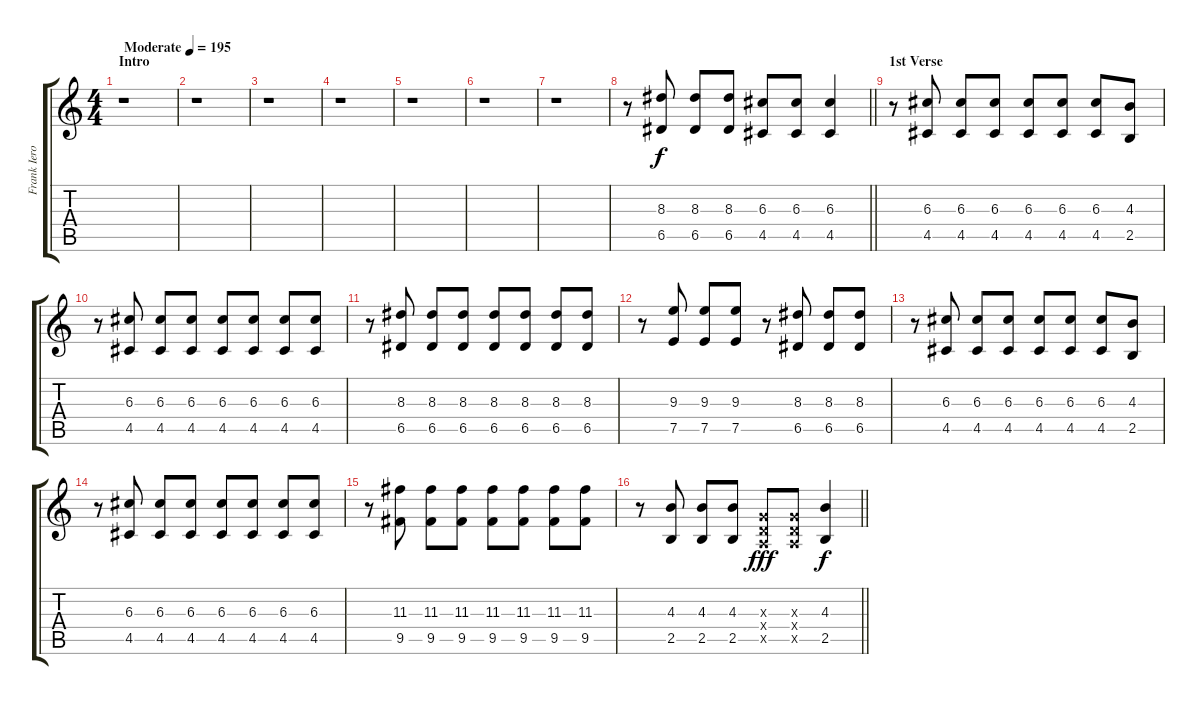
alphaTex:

\track ("Frank Iero" "Frank Iero") {instrument overdrivenguitar}
\staff {score tabs}
\tuning (E4 B3 G3 D3 A2 D2) {hide}
\ts (4 4)
\section ("" "Intro")
\tempo (195 "Moderate")
\clef g2
\ks c
r.1{dy f instrument overdrivenguitar} |
r.1 |
r.1 |
r.1 |
r.1 |
r.1 |
r.1 |
\barLineRight lightlight
r.8 (8.3 6.5).8 (8.3 6.5).8 (8.3 6.5).8 (6.3 4.5).8 (6.3 4.5).8 (6.3 4.5).4 |
\section ("" "1st Verse")
r.8 (6.3 4.5).8 (6.3 4.5).8 (6.3 4.5).8 (6.3 4.5).8 (6.3 4.5).8 (6.3 4.5).8 (4.3 2.5).8 |
r.8 (6.3 4.5).8 (6.3 4.5).8 (6.3 4.5).8 (6.3 4.5).8 (6.3 4.5).8 (6.3 4.5).8 (6.3 4.5).8 |
r.8 (8.3 6.5).8 (8.3 6.5).8 (8.3 6.5).8 (8.3 6.5).8 (8.3 6.5).8 (8.3 6.5).8 (8.3 6.5).8 |
r.8 (9.3 7.5).8 (9.3 7.5).8 (9.3 7.5).8 r.8 (8.3 6.5).8 (8.3 6.5).8 (8.3 6.5).8 |
r.8 (6.3 4.5).8 (6.3 4.5).8 (6.3 4.5).8 (6.3 4.5).8 (6.3 4.5).8 (6.3 4.5).8 (4.3 2.5).8 |
r.8 (6.3 4.5).8 (6.3 4.5).8 (6.3 4.5).8 (6.3 4.5).8 (6.3 4.5).8 (6.3 4.5).8 (6.3 4.5).8 |
r.8 (11.3 9.5).8 (11.3 9.5).8 (11.3 9.5).8 (11.3 9.5).8 (11.3 9.5).8 (11.3 9.5).8 (11.3 9.5).8 |
\barLineRight lightlight
r.8 (4.3 2.5).8 (4.3 2.5).8 (4.3 2.5).8 (0.3{x} 0.4{x} 0.5{x}).8{dy fff} (0.3{x} 0.4{x} 0.5{x}).8 (4.3 2.5).4{dy f}
